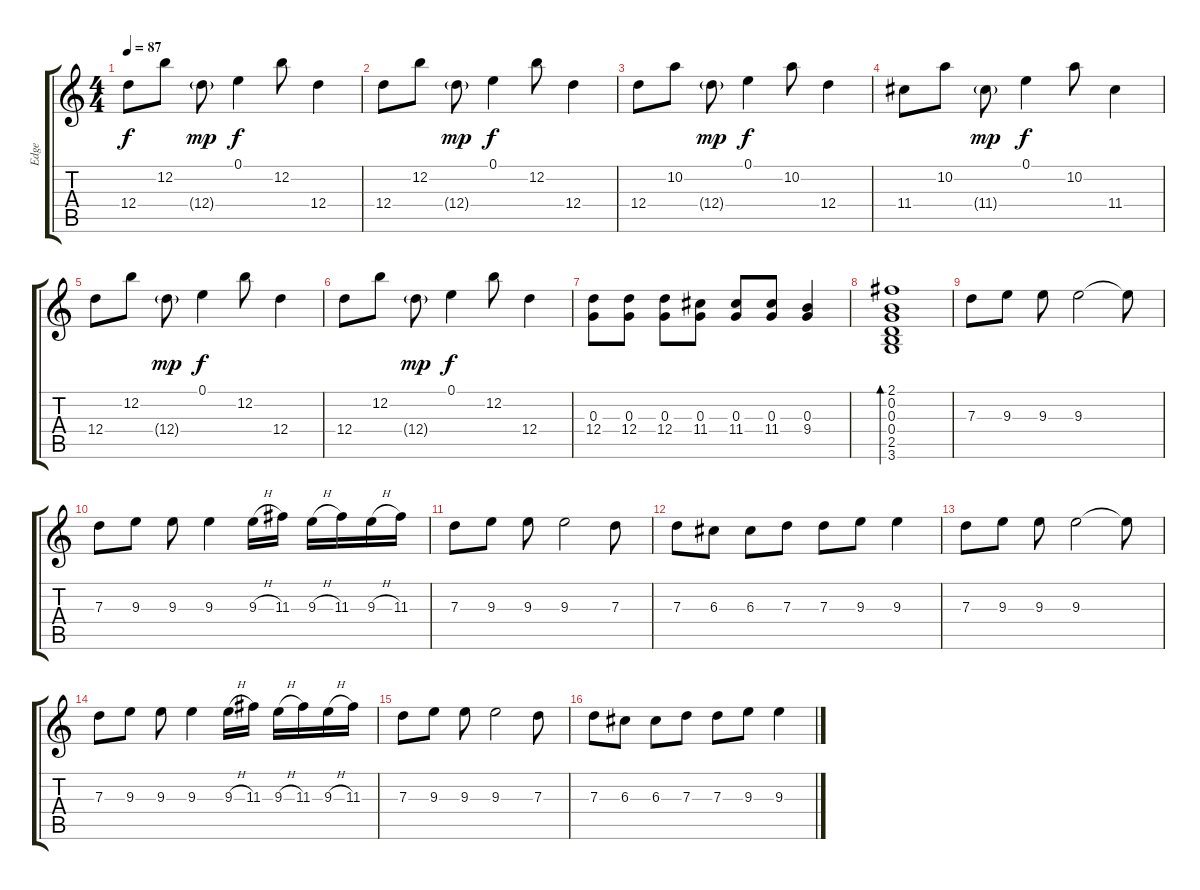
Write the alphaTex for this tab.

\track ("Edge" "Edge") {instrument acousticguitarsteel}
\staff {score tabs}
\tuning (E4 B3 G3 D3 A2 E2) {hide}
\ts (4 4)
\tempo 87
\clef g2
\ks c
12.4.8{dy f instrument acousticguitarsteel} 12.2.8 12.4{g}.8{dy mp} 0.1.4{dy f} 12.2.8 12.4.4 |
12.4.8 12.2.8 12.4{g}.8{dy mp} 0.1.4{dy f} 12.2.8 12.4.4 |
12.4.8 10.2.8 12.4{g}.8{dy mp} 0.1.4{dy f} 10.2.8 12.4.4 |
11.4.8 10.2.8 11.4{g}.8{dy mp} 0.1.4{dy f} 10.2.8 11.4.4 |
12.4.8 12.2.8 12.4{g}.8{dy mp} 0.1.4{dy f} 12.2.8 12.4.4 |
12.4.8 12.2.8 12.4{g}.8{dy mp} 0.1.4{dy f} 12.2.8 12.4.4 |
(0.3 12.4).8 (0.3 12.4).8 (0.3 12.4).8 (0.3 11.4).8 (0.3 11.4).8 (0.3 11.4).8 (0.3 9.4).4 |
(2.1 0.2 0.3 0.4 2.5 3.6).1{bd 240} |
7.3.8{volume 16 instrument distortionguitar} 9.3.8 9.3.8 9.3.2 9.3{t}.8 |
7.3.8 9.3.8 9.3.8 9.3.4 9.3{h}.16 11.3.16 9.3{h}.16 11.3.16 9.3{h}.16 11.3.16 |
7.3.8 9.3.8 9.3.8 9.3.2 7.3.8 |
7.3.8 6.3.8 6.3.8 7.3.8 7.3.8 9.3.8 9.3.4 |
7.3.8{volume 16 instrument distortionguitar} 9.3.8 9.3.8 9.3.2 9.3{t}.8 |
7.3.8 9.3.8 9.3.8 9.3.4 9.3{h}.16 11.3.16 9.3{h}.16 11.3.16 9.3{h}.16 11.3.16 |
7.3.8 9.3.8 9.3.8 9.3.2 7.3.8 |
7.3.8 6.3.8 6.3.8 7.3.8 7.3.8 9.3.8 9.3.4
